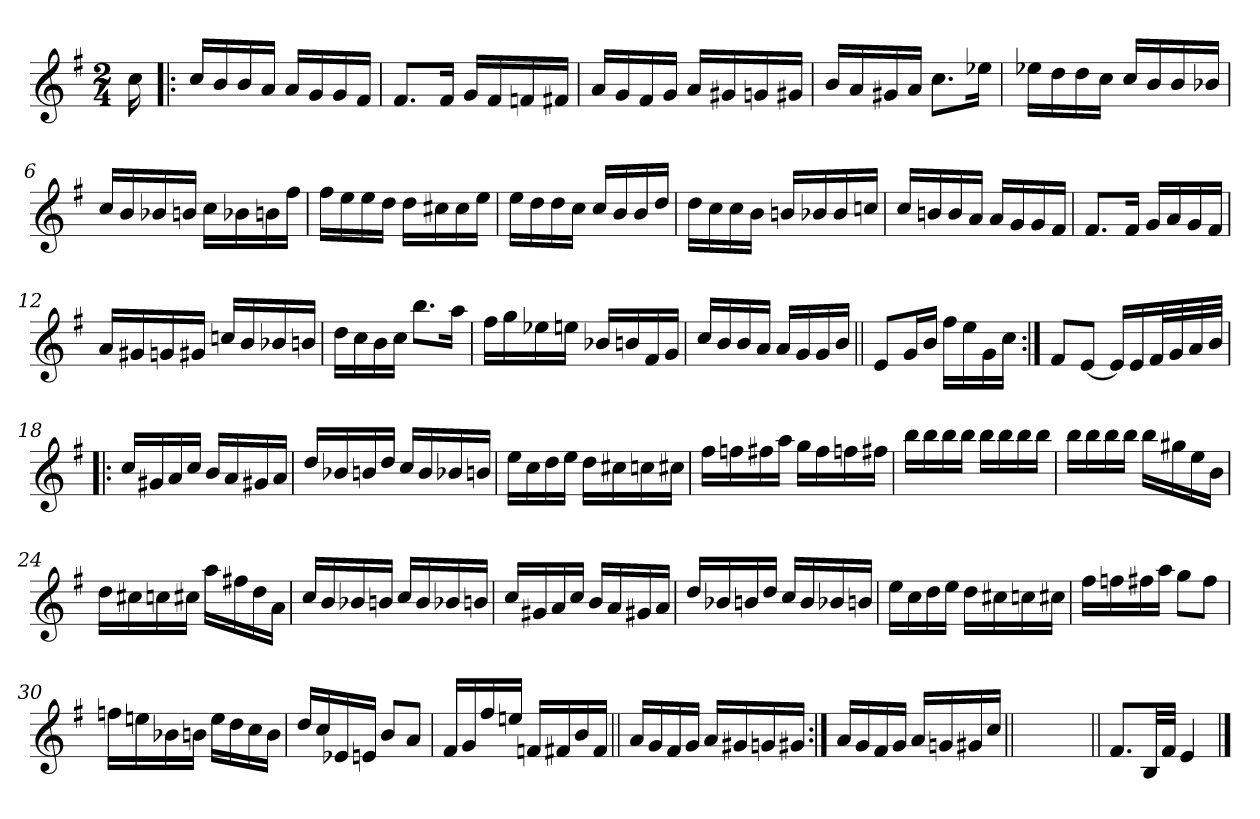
**kern
*part1
*staff1
*clefG2
*k[f#]
*G:
*M2/4
=
16cc\
=1!|:
16cc/LL
16b/
16b/
16a/JJ
16a/LL
16g/
16g/
16f#/JJ
=2
8.f#/L
16f#/Jk
16g/LL
16f#/
16fn/
16f#X/JJ
=3
16a/LL
16g/
16f#/
16g/JJ
16a/LL
16g#X/
16gn/
16g#X/JJ
=4
16b/LL
16a/
16g#X/
16a/JJ
8.cc\L
16ee-X\Jk
!!LO:LB:g=z
=5
16ee-X\LL
16dd\
16dd\
16cc\JJ
16cc/LL
16b/
16b/
16b-X/JJ
=6
16cc/LL
16b/
16b-X/
16bn/JJ
16cc\LL
16b-X\
16bn\
16ff#\JJ
=7
16ff#\LL
16ee\
16ee\
16dd\JJ
16dd\LL
16cc#X\
16cc#\
16ee\JJ
=8
16ee\LL
16dd\
16dd\
16cc\JJ
16cc/LL
16b/
16b/
16dd/JJ
!!LO:LB:g=z
=9
16dd\LL
16cc\
16cc\
16b\JJ
16bn/LL
16b-X/
16b-/
16ccn/JJ
=10
16cc/LL
16bn/
16b/
16a/JJ
16a/LL
16g/
16g/
16f#/JJ
=11
8.f#/L
16f#/Jk
16g/LL
16a/
16g/
16f#/JJ
=12
16a/LL
16g#X/
16gn/
16g#X/JJ
16ccn/LL
16b/
16b-X/
16bn/JJ
!!LO:LB:g=z
=13
16dd\LL
16cc\
16b\
16cc\JJ
8.bb\L
16aa\Jk
=14
16ff#\LL
16gg\
16ee-X\
16een\JJ
16b-X/LL
16bn/
16f#/
16g/JJ
=15
16cc/LL
16b/
16b/
16a/JJ
16a/LL
16g/
16g/
16b/JJ
=16||
8e/L
16g/L
16b/JJ
16ff#\LL
16ee\
16g\
16cc\JJ
!!LO:LB:g=z
=17:|!
8f#/L
[8e/J
16e/LL]
16e/
32f#/L
32g/
32a/
32b/JJJ
=18!|:
16cc/LL
16g#X/
16a/
16cc/JJ
16b/LL
16a/
16g#X/
16a/JJ
=19
16dd/LL
16b-X/
16bn/
16dd/JJ
16cc/LL
16b/
16b-X/
16bn/JJ
=20
16ee\LL
16cc\
16dd\
16ee\JJ
16dd\LL
16cc#X\
16ccn\
16cc#X\JJ
!!LO:LB:g=z
=21
16ff#\LL
16ffn\
16ff#X\
16aa\JJ
16gg\LL
16ff#\
16ffn\
16ff#X\JJ
=22
16bb\LL
16bb\
16bb\
16bb\JJ
16bb\LL
16bb\
16bb\
16bb\JJ
=23
16bb\LL
16bb\
16bb\
16bb\JJ
16bb\LL
16gg#X\
16ee\
16b\JJ
=24
16dd\LL
16cc#X\
16ccn\
16cc#X\JJ
16aa\LL
16ff#X\
16dd\
16a\JJ
!!LO:LB:g=z
=25
16cc/LL
16b/
16b-X/
16bn/JJ
16cc/LL
16b/
16b-X/
16bn/JJ
=26
16cc/LL
16g#X/
16a/
16cc/JJ
16b/LL
16a/
16g#X/
16a/JJ
=27
16dd/LL
16b-X/
16bn/
16dd/JJ
16cc/LL
16b/
16b-X/
16bn/JJ
=28
16ee\LL
16cc\
16dd\
16ee\JJ
16dd\LL
16cc#X\
16ccn\
16cc#X\JJ
!!LO:LB:g=z
=29
16ff#\LL
16ffn\
16ff#X\
16aa\JJ
8gg\L
8ff#\J
=30
16ffn\LL
16een\
16b-X\
16bn\JJ
16ee\LL
16dd\
16cc\
16b\JJ
=31
16dd/LL
16cc/
16e-X/
16en/JJ
8b/L
8a/J
=32
16f#/LL
16g/
16ff#/
16een/JJ
16fn/LL
16f#X/
16b/
16f#/JJ
!!LO:LB:g=z
=33||
16a/LL
16g/
16f#/
16g/JJ
16a/LL
16g#X/
16gn/
16g#X/JJ
=34:|!
16a/LL
16g/
16f#/
16g/JJ
16a/LL
16gn/
16g#X/
16cc/JJ
=35||
2ryy
=36||
8.f#/L
32B/LL
32f#/JJJ
4e/
==
*-
